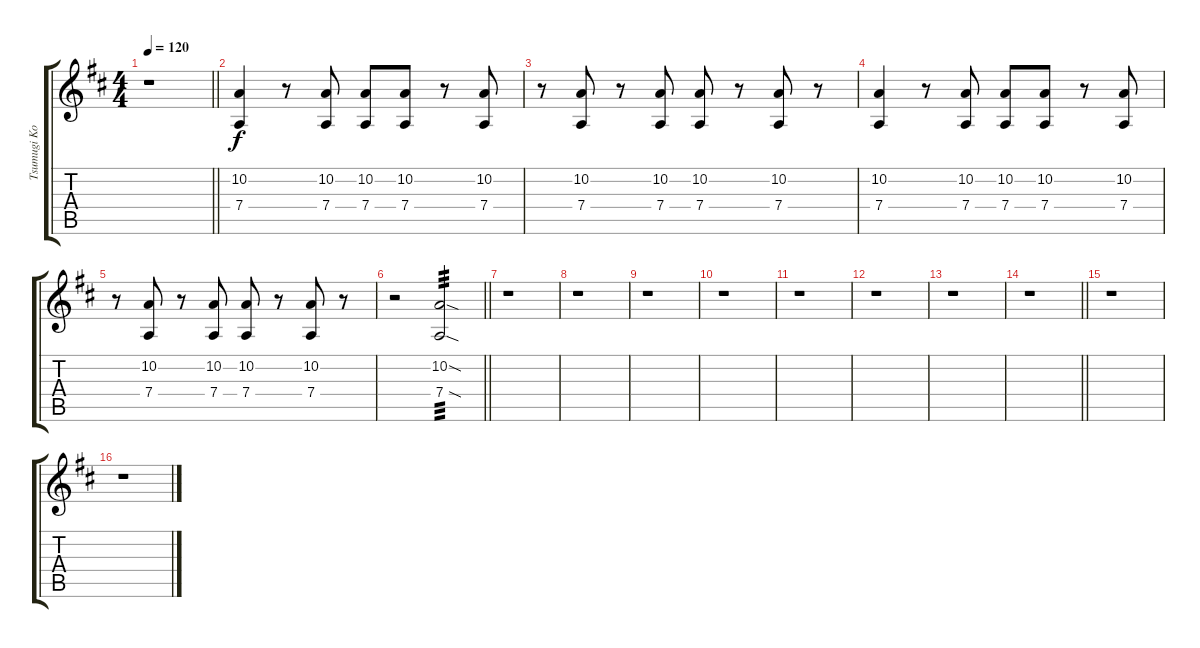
\track ("Tsumugi Kotobuki II" "Tsumugi Ko") {instrument lead1square}
\staff {score tabs}
\tuning (E4 B3 G3 D3 A2 E2) {hide}
\ts (4 4)
\tempo 120
\clef g2
\barLineRight lightlight
\ks d
r.1{dy f} |
(10.2 7.4).4 r.8 (10.2 7.4).8 (10.2 7.4).8 (10.2 7.4).8 r.8 (10.2 7.4).8 |
r.8 (10.2 7.4).8 r.8 (10.2 7.4).8 (10.2 7.4).8 r.8 (10.2 7.4).8 r.8 |
(10.2 7.4).4 r.8 (10.2 7.4).8 (10.2 7.4).8 (10.2 7.4).8 r.8 (10.2 7.4).8 |
r.8 (10.2 7.4).8 r.8 (10.2 7.4).8 (10.2 7.4).8 r.8 (10.2 7.4).8 r.8 |
\barLineRight lightlight
r.2 (10.2{sod} 7.4{sod}).2{tp 3} |
r.1 |
r.1 |
r.1 |
r.1 |
r.1 |
r.1 |
r.1 |
\barLineRight lightlight
r.1 |
r.1 |
r.1
